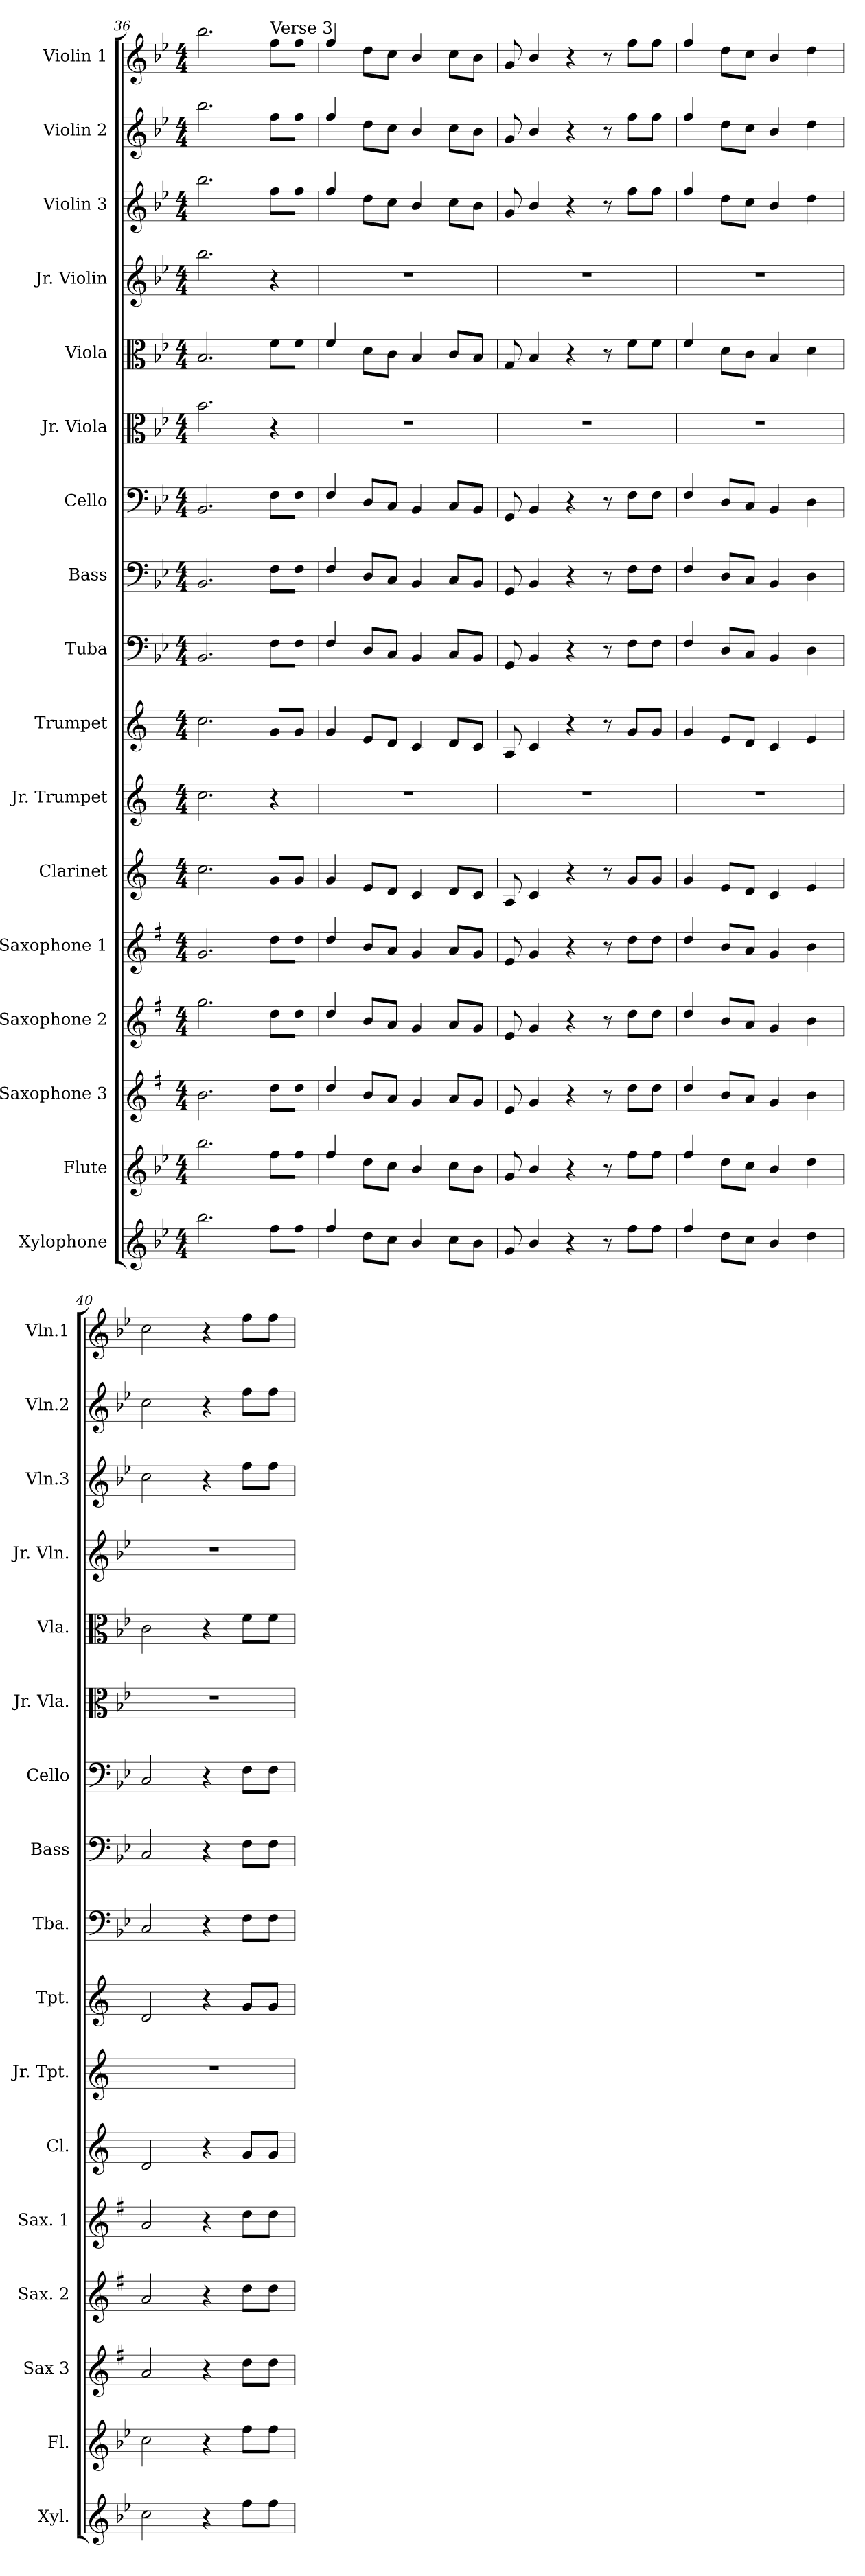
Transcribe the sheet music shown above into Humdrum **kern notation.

**kern	**kern	**kern	**kern	**kern	**kern	**kern	**kern	**kern	**kern	**kern	**kern	**kern	**kern	**kern	**kern	**kern
*part17	*part16	*part15	*part14	*part13	*part12	*part11	*part10	*part9	*part8	*part7	*part6	*part5	*part4	*part3	*part2	*part1
*staff17	*staff16	*staff15	*staff14	*staff13	*staff12	*staff11	*staff10	*staff9	*staff8	*staff7	*staff6	*staff5	*staff4	*staff3	*staff2	*staff1
*I"Xylophone	*I"Flute	*I"Saxophone 3	*I"Saxophone 2	*I"Saxophone 1	*I"Clarinet	*I"Jr.  Trumpet	*I"Trumpet	*I"Tuba	*I"Bass	*I"Cello	*I"Jr. Viola	*I"Viola	*I"Jr. Violin	*I"Violin 3	*I"Violin 2	*I"Violin 1
*I'Xyl.	*I'Fl.	*I'Sax 3	*I'Sax. 2	*I'Sax. 1	*I'Cl.	*I'Jr. Tpt.	*I'Tpt.	*I'Tba.	*I'Bass	*I'Cello	*I'Jr. Vla.	*I'Vla.	*I'Jr. Vln.	*I'Vln.3	*I'Vln.2	*I'Vln.1
*clefG2	*clefG2	*clefG2	*clefG2	*clefG2	*clefG2	*clefG2	*clefG2	*clefF4	*clefF4	*clefF4	*clefC3	*clefC3	*clefG2	*clefG2	*clefG2	*clefG2
*ITrd-7c-12	*	*ITrd5c9	*ITrd5c9	*ITrd5c9	*ITrd1c2	*ITrd1c2	*ITrd1c2	*	*ITrd7c12	*	*	*	*	*	*	*
*k[b-e-]	*k[b-e-]	*k[b-e-]	*k[b-e-]	*k[b-e-]	*k[b-e-]	*k[b-e-]	*k[b-e-]	*k[b-e-]	*k[b-e-]	*k[b-e-]	*k[b-e-]	*k[b-e-]	*k[b-e-]	*k[b-e-]	*k[b-e-]	*k[b-e-]
*M4/4	*M4/4	*M4/4	*M4/4	*M4/4	*M4/4	*M4/4	*M4/4	*M4/4	*M4/4	*M4/4	*M4/4	*M4/4	*M4/4	*M4/4	*M4/4	*M4/4
=36	=36	=36	=36	=36	=36	=36	=36	=36	=36	=36	=36	=36	=36	=36	=36	=36
2.bbb-\	2.bb-\	2.d\	2.b-\	2.B-/	2.b-\	2.b-\	2.b-\	2.BB-/	2.BBB-/	2.BB-/	2.b-\	2.B-/	2.bb-\	2.bb-\	2.bb-\	2.bb-\
!	!	!	!	!	!	!	!	!	!	!	!	!	!	!	!	!LO:TX:t=Verse 3
8fff\L	8ff\L	8f\L	8f\L	8f\L	8f/L	4r	8f/L	8F\L	8FF\L	8F\L	4r	8f\L	4r	8ff\L	8ff\L	8ff\L
8fff\J	8ff\J	8f\J	8f\J	8f\J	8f/J	.	8f/J	8F\J	8FF\J	8F\J	.	8f\J	.	8ff\J	8ff\J	8ff\J
=37	=37	=37	=37	=37	=37	=37	=37	=37	=37	=37	=37	=37	=37	=37	=37	=37
4fff/	4ff/	4f/	4f/	4f/	4f/	1r	4f/	4F/	4FF/	4F/	1r	4f/	1r	4ff/	4ff/	4ff/
8ddd\L	8dd\L	8d/L	8d/L	8d/L	8d/L	.	8d/L	8D/L	8DD/L	8D/L	.	8d\L	.	8dd\L	8dd\L	8dd\L
8ccc\J	8cc\J	8c/J	8c/J	8c/J	8c/J	.	8c/J	8C/J	8CC/J	8C/J	.	8c\J	.	8cc\J	8cc\J	8cc\J
4bb-/	4b-/	4B-/	4B-/	4B-/	4B-/	.	4B-/	4BB-/	4BBB-/	4BB-/	.	4B-/	.	4b-/	4b-/	4b-/
8ccc\L	8cc\L	8c/L	8c/L	8c/L	8c/L	.	8c/L	8C/L	8CC/L	8C/L	.	8c/L	.	8cc\L	8cc\L	8cc\L
8bb-\J	8b-\J	8B-/J	8B-/J	8B-/J	8B-/J	.	8B-/J	8BB-/J	8BBB-/J	8BB-/J	.	8B-/J	.	8b-\J	8b-\J	8b-\J
=38	=38	=38	=38	=38	=38	=38	=38	=38	=38	=38	=38	=38	=38	=38	=38	=38
8gg/	8g/	8G/	8G/	8G/	8G/	1r	8G/	8GG/	8GGG/	8GG/	1r	8G/	1r	8g/	8g/	8g/
4bb-/	4b-/	4B-/	4B-/	4B-/	4B-/	.	4B-/	4BB-/	4BBB-/	4BB-/	.	4B-/	.	4b-/	4b-/	4b-/
4r	4r	4r	4r	4r	4r	.	4r	4r	4r	4r	.	4r	.	4r	4r	4r
8r	8r	8r	8r	8r	8r	.	8r	8r	8r	8r	.	8r	.	8r	8r	8r
8fff\L	8ff\L	8f\L	8f\L	8f\L	8f/L	.	8f/L	8F\L	8FF\L	8F\L	.	8f\L	.	8ff\L	8ff\L	8ff\L
8fff\J	8ff\J	8f\J	8f\J	8f\J	8f/J	.	8f/J	8F\J	8FF\J	8F\J	.	8f\J	.	8ff\J	8ff\J	8ff\J
=39	=39	=39	=39	=39	=39	=39	=39	=39	=39	=39	=39	=39	=39	=39	=39	=39
4fff/	4ff/	4f/	4f/	4f/	4f/	1r	4f/	4F/	4FF/	4F/	1r	4f/	1r	4ff/	4ff/	4ff/
8ddd\L	8dd\L	8d/L	8d/L	8d/L	8d/L	.	8d/L	8D/L	8DD/L	8D/L	.	8d\L	.	8dd\L	8dd\L	8dd\L
8ccc\J	8cc\J	8c/J	8c/J	8c/J	8c/J	.	8c/J	8C/J	8CC/J	8C/J	.	8c\J	.	8cc\J	8cc\J	8cc\J
4bb-/	4b-/	4B-/	4B-/	4B-/	4B-/	.	4B-/	4BB-/	4BBB-/	4BB-/	.	4B-/	.	4b-/	4b-/	4b-/
4ddd\	4dd\	4d\	4d\	4d\	4d/	.	4d/	4D\	4DD\	4D\	.	4d\	.	4dd\	4dd\	4dd\
=40	=40	=40	=40	=40	=40	=40	=40	=40	=40	=40	=40	=40	=40	=40	=40	=40
2ccc\	2cc\	2c/	2c/	2c/	2c/	1r	2c/	2C/	2CC/	2C/	1r	2c\	1r	2cc\	2cc\	2cc\
4r	4r	4r	4r	4r	4r	.	4r	4r	4r	4r	.	4r	.	4r	4r	4r
8fff\L	8ff\L	8f\L	8f\L	8f\L	8f/L	.	8f/L	8F\L	8FF\L	8F\L	.	8f\L	.	8ff\L	8ff\L	8ff\L
8fff\J	8ff\J	8f\J	8f\J	8f\J	8f/J	.	8f/J	8F\J	8FF\J	8F\J	.	8f\J	.	8ff\J	8ff\J	8ff\J
=	=	=	=	=	=	=	=	=	=	=	=	=	=	=	=	=
*-	*-	*-	*-	*-	*-	*-	*-	*-	*-	*-	*-	*-	*-	*-	*-	*-
